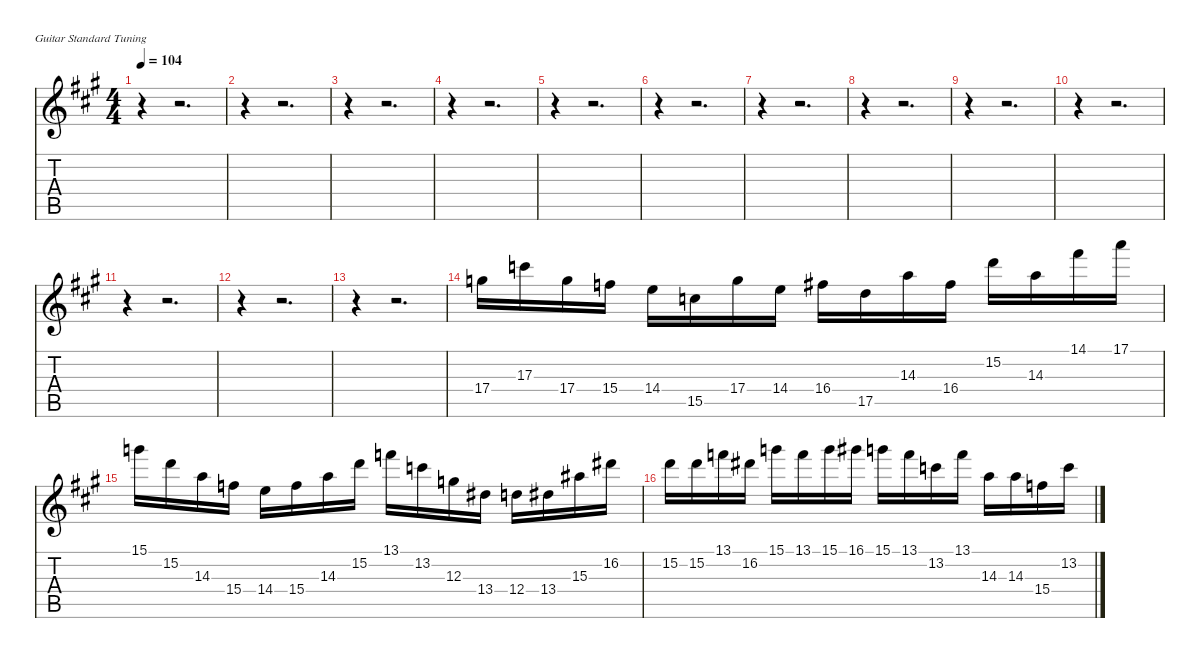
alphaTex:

\defaultSystemsLayout 4
\hideDynamics
\bracketExtendMode nobrackets
\singleTrackTrackNamePolicy hidden
\multiTrackTrackNamePolicy hidden
\otherSystemsTrackNameOrientation horizontal
\track ("Guitar Seven" "el.guit.") {instrument electricguitarclean}
\staff {score tabs}
\tuning (E4 B3 G3 D3 A2 E2)
\ts (4 4)
\tempo 104
\clef g2
\ks a
r.4{dy f beam Down} r.2{d beam Down} |
r.4{beam Down} r.2{d beam Down} |
r.4{beam Down} r.2{d beam Down} |
r.4{beam Down} r.2{d beam Down} |
r.4{beam Down} r.2{d beam Down} |
r.4{beam Down} r.2{d beam Down} |
r.4{beam Down} r.2{d beam Down} |
r.4{beam Down} r.2{d beam Down} |
r.4{beam Down} r.2{d beam Down} |
r.4{beam Down} r.2{d beam Down} |
r.4{beam Down} r.2{d beam Down} |
r.4{beam Down} r.2{d beam Down} |
r.4{beam Down} r.2{d beam Down} |
17.4{acc forcenatural}.16{beam Down} 17.3{acc forcenatural}.16{beam Down} 17.4{acc forcenatural}.16{beam Down} 15.4{acc forcenatural}.16{beam Down} 14.4{acc forcenatural}.16{beam Down} 15.5{acc forcenatural}.16{beam Down} 17.4{acc forcenatural}.16{beam Down} 14.4{acc forcenatural}.16{beam Down} 16.4{acc #}.16{beam Down} 17.5{acc forcenatural}.16{beam Down} 14.3{acc forcenatural}.16{beam Down} 16.4{acc #}.16{beam Down} 15.2{acc forcenatural}.16{beam Down} 14.3{acc forcenatural}.16{beam Down} 14.1{acc #}.16{beam Down} 17.1{acc forcenatural}.16{beam Down} |
15.1{acc forcenatural}.16{beam Down} 15.2{acc forcenatural}.16{beam Down} 14.3{acc forcenatural}.16{beam Down} 15.4{acc forcenatural}.16{beam Down} 14.4{acc forcenatural}.16{beam Down} 15.4{acc forcenatural}.16{beam Down} 14.3{acc forcenatural}.16{beam Down} 15.2{acc forcenatural}.16{beam Down} 13.1{acc forcenatural}.16{beam Down} 13.2{acc forcenatural}.16{beam Down} 12.3{acc forcenatural}.16{beam Down} 13.4{acc #}.16{beam Down} 12.4{acc forcenatural}.16{beam Down} 13.4{acc #}.16{beam Down} 15.3{acc #}.16{beam Down} 16.2{acc #}.16{beam Down} |
15.2{acc forcenatural}.16{beam Down} 15.2{acc forcenatural}.16{beam Down} 13.1{acc forcenatural}.16{beam Down} 16.2{acc #}.16{beam Down} 15.1{acc forcenatural}.16{beam Down} 13.1{acc forcenatural}.16{beam Down} 15.1{acc forcenatural}.16{beam Down} 16.1{acc #}.16{beam Down} 15.1{acc forcenatural}.16{beam Down} 13.1{acc forcenatural}.16{beam Down} 13.2{acc forcenatural}.16{beam Down} 13.1{acc forcenatural}.16{beam Down} 14.3{acc forcenatural}.16{beam Down} 14.3{acc forcenatural}.16{beam Down} 15.4{acc forcenatural}.16{beam Down} 13.2{acc forcenatural}.16{beam Down}
